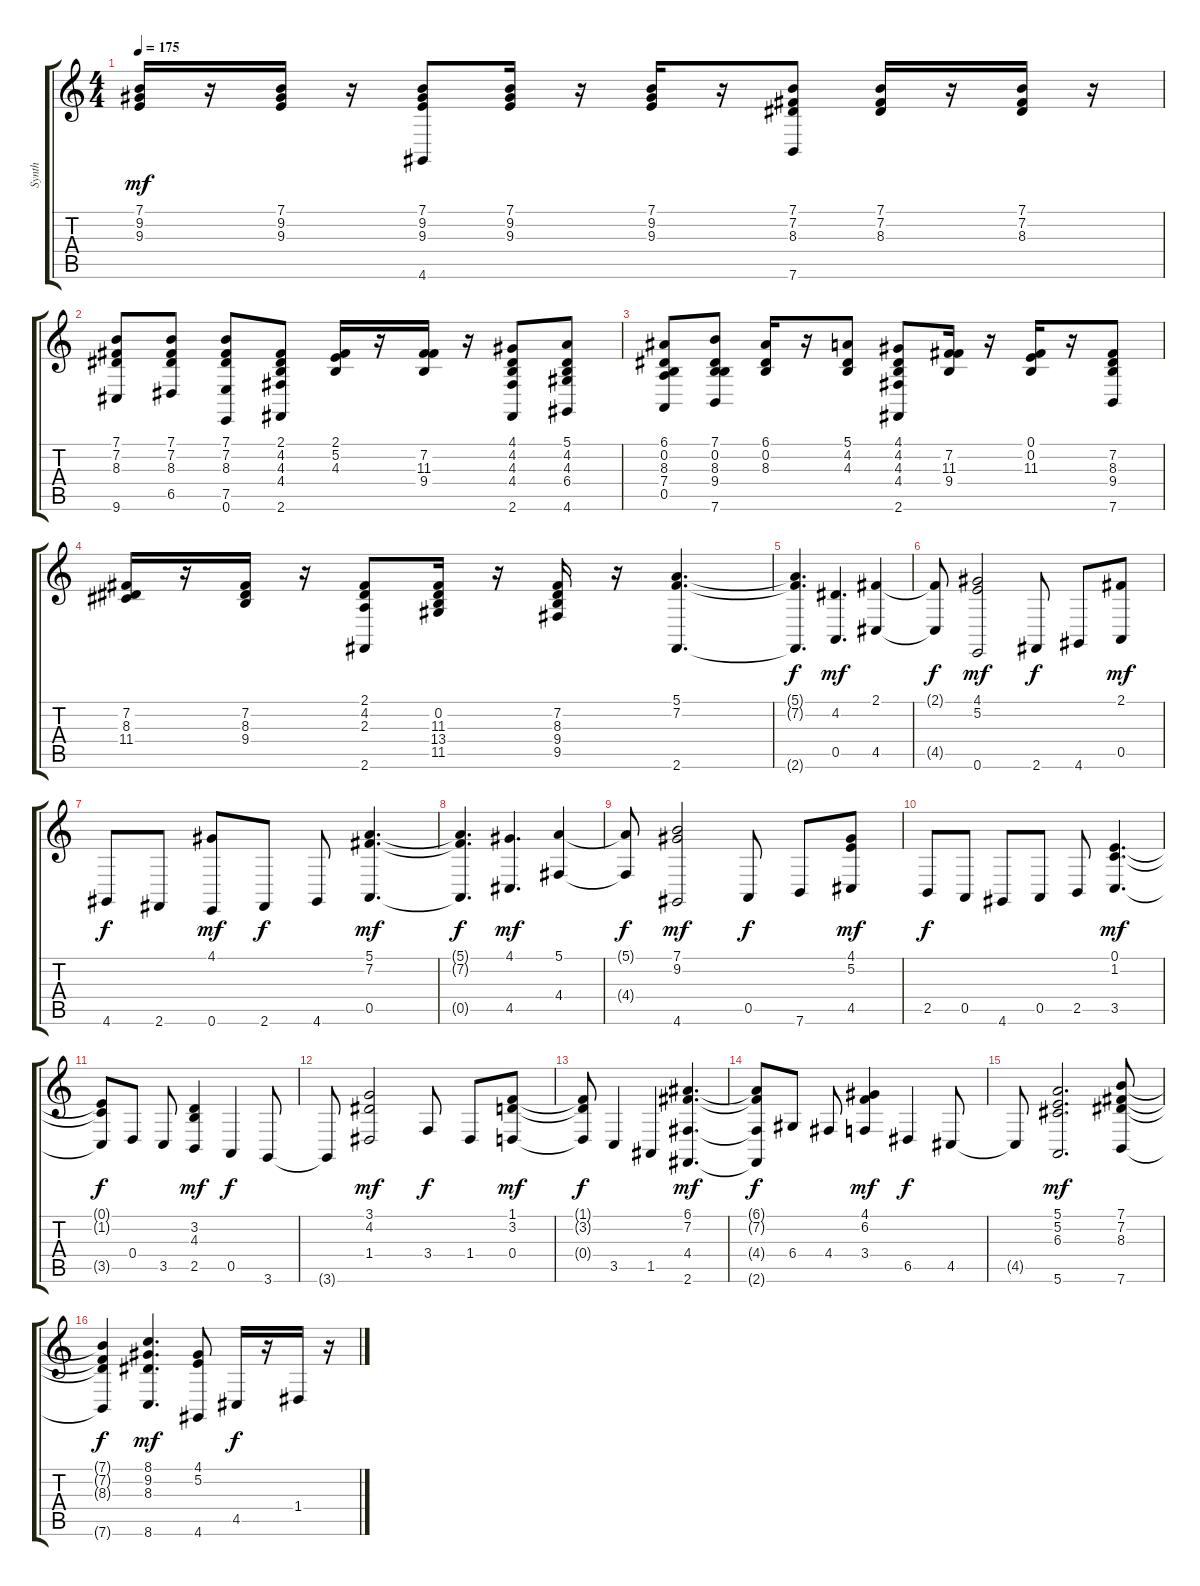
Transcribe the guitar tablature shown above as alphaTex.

\track ("Synth" "Synth") {instrument stringensemble1}
\staff {score tabs}
\tuning (E4 B3 G3 D3 A2 E2) {hide}
\ts (4 4)
\tempo 175
\clef g2
\ks c
(7.1 9.2 9.3).16{dy mf} r.16 (7.1 9.2 9.3).16 r.16 (7.1 9.2 9.3 4.6).8 (7.1 9.2 9.3).16 r.16 (7.1 9.2 9.3).16 r.16 (7.1 7.2 8.3 7.6).8 (7.1 7.2 8.3).16 r.16 (7.1 7.2 8.3).16 r.16 |
(7.1 7.2 8.3 9.6).8 (7.1 7.2 8.3 6.5).8 (7.1 7.2 8.3 7.5 0.6).8 (2.1 4.2 4.3 4.4 2.6).8 (2.1 5.2 4.3).16 r.16 (7.2 11.3 9.4).16 r.16 (4.1 4.2 4.3 4.4 2.6).8 (5.1 4.2 4.3 6.4 4.6).8 |
(6.1 0.2 8.3 7.4 0.5).8 (7.1 0.2 8.3 9.4 7.6).8 (6.1 0.2 8.3).16 r.16 (5.1 4.2 4.3).8 (4.1 4.2 4.3 4.4 2.6).8 (7.2 11.3 9.4).16 r.16 (0.1 0.2 11.3).16 r.16 (7.2 8.3 9.4 7.6).8 |
(7.2 8.3 11.4).16 r.16 (7.2 8.3 9.4).16 r.16 (2.1 4.2 2.3 2.6).8 (0.2 11.3 13.4 11.5).16 r.16 (7.2 8.3 9.4 9.5).16 r.16 (5.1 7.2 2.6).4{d} |
(5.1{t} 7.2{t} 2.6{t}).4{d dy f} (4.2 0.5).4{d dy mf} (2.1 4.5).4 |
(2.1{t} 4.5{t}).8{dy f} (4.1 5.2 0.6).2{dy mf} 2.6.8{dy f} 4.6.8 (2.1 0.5).8{dy mf} |
4.6.8{dy f} 2.6.8 (4.1 0.6).8{dy mf} 2.6.8{dy f} 4.6.8 (5.1 7.2 0.5).4{d dy mf} |
(5.1{t} 7.2{t} 0.5{t}).4{d dy f} (4.1 4.5).4{d dy mf} (5.1 4.4).4 |
(5.1{t} 4.4{t}).8{dy f} (7.1 9.2 4.6).2{dy mf} 0.5.8{dy f} 7.6.8 (4.1 5.2 4.5).8{dy mf} |
2.5.8{dy f} 0.5.8 4.6.8 0.5.8 2.5.8 (0.1 1.2 3.5).4{d dy mf} |
(0.1{t} 1.2{t} 3.5{t}).8{dy f} 0.4.8 3.5.8 (3.2 4.3 2.5).4{dy mf} 0.5.4{dy f} 3.6.8 |
3.6{t}.8 (3.1 4.2 1.4).2{dy mf} 3.4.8{dy f} 1.4.8 (1.1 3.2 0.4).8{dy mf} |
(1.1{t} 3.2{t} 0.4{t}).8{dy f} 3.5.4 1.5.4 (6.1 7.2 4.4 2.6).4{d dy mf} |
(6.1{t} 7.2{t} 4.4{t} 2.6{t}).8{dy f} 6.4.8 4.4.8 (4.1 6.2 3.4).4{dy mf} 6.5.4{dy f} 4.5.8 |
4.5{t}.8 (5.1 5.2 6.3 5.6).2{d dy mf} (7.1 7.2 8.3 7.6).8 |
(7.1{t} 7.2{t} 8.3{t} 7.6{t}).4{dy f} (8.1 9.2 8.3 8.6).4{d dy mf} (4.1 5.2 4.6).8 4.5.16{dy f} r.16 1.4.16 r.16
